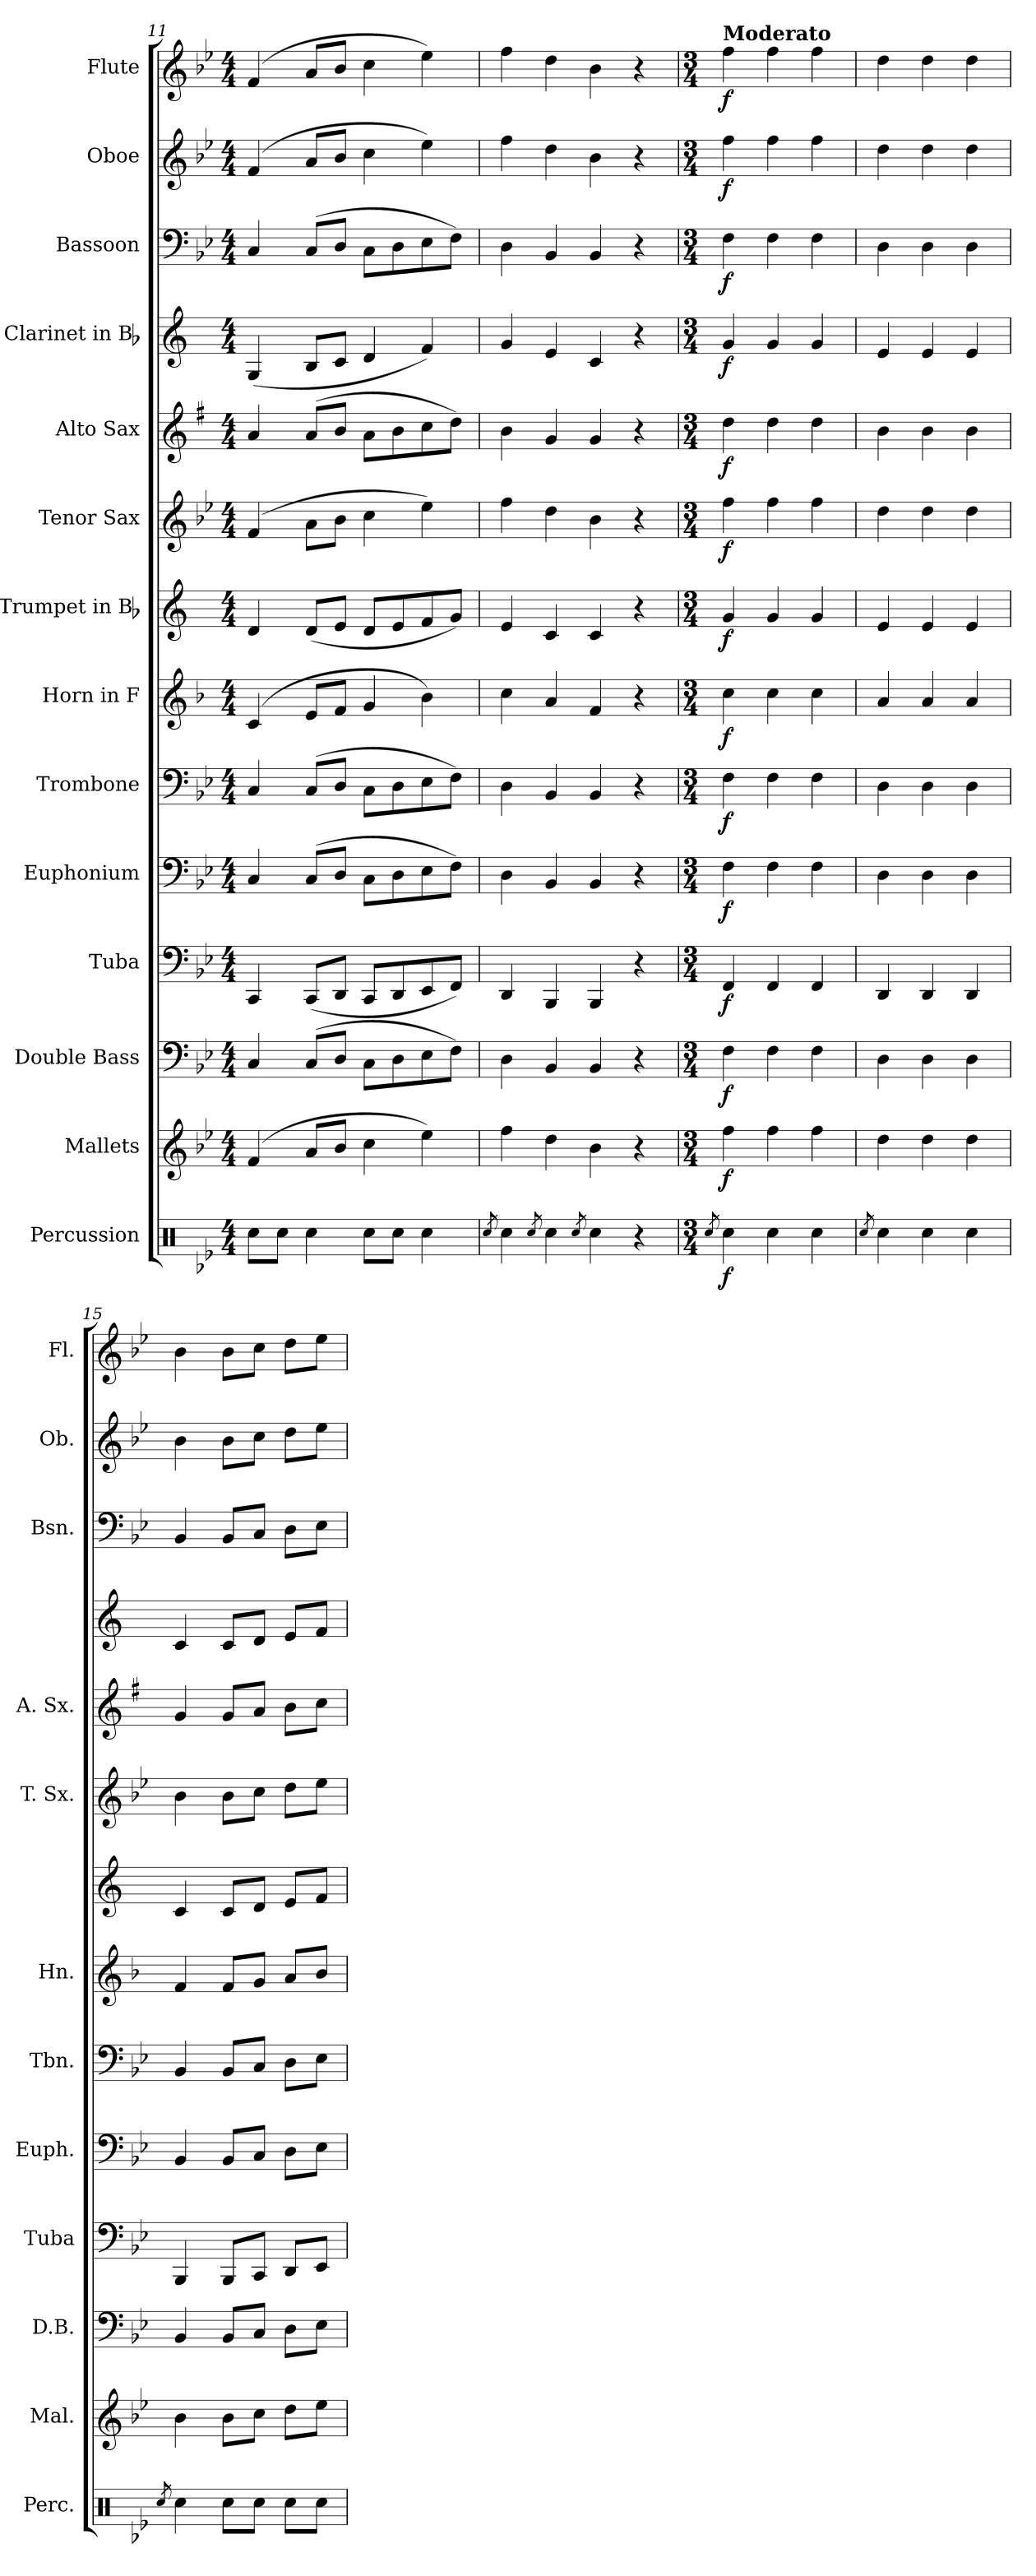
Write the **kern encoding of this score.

**kern	**dynam	**kern	**dynam	**kern	**dynam	**kern	**dynam	**kern	**dynam	**kern	**dynam	**kern	**dynam	**kern	**dynam	**kern	**dynam	**kern	**dynam	**kern	**dynam	**kern	**dynam	**kern	**dynam	**kern	**dynam
*part14	*part14	*part13	*part13	*part12	*part12	*part11	*part11	*part10	*part10	*part9	*part9	*part8	*part8	*part7	*part7	*part6	*part6	*part5	*part5	*part4	*part4	*part3	*part3	*part2	*part2	*part1	*part1
*staff14	*staff14	*staff13	*staff13	*staff12	*staff12	*staff11	*staff11	*staff10	*staff10	*staff9	*staff9	*staff8	*staff8	*staff7	*staff7	*staff6	*staff6	*staff5	*staff5	*staff4	*staff4	*staff3	*staff3	*staff2	*staff2	*staff1	*staff1
*I"Percussion	*	*I"Mallets	*	*I"Double Bass	*	*I"Tuba	*	*I"Euphonium	*	*I"Trombone	*	*I"Horn in F	*	*I"Trumpet in Bb	*	*I"Tenor Sax	*	*I"Alto Sax	*	*I"Clarinet in Bb	*	*I"Bassoon	*	*I"Oboe	*	*I"Flute	*
*I'Perc.	*	*I'Mal.	*	*I'D.B.	*	*I'Tuba	*	*I'Euph.	*	*I'Tbn.	*	*I'Hn.	*	*	*	*I'T. Sx.	*	*I'A. Sx.	*	*	*	*I'Bsn.	*	*I'Ob.	*	*I'Fl.	*
*clefX	*	*clefG2	*	*clefF4	*	*clefF4	*	*clefF4	*	*clefF4	*	*clefG2	*	*clefG2	*	*clefG2	*	*clefG2	*	*clefG2	*	*clefF4	*	*clefG2	*	*clefG2	*
*	*	*	*	*ITrd7c12	*	*	*	*	*	*	*	*ITrd4c7	*	*ITrd1c2	*	*ITrd8c14	*	*ITrd5c9	*	*ITrd1c2	*	*	*	*	*	*	*
*k[b-e-]	*	*k[b-e-]	*	*k[b-e-]	*	*k[b-e-]	*	*k[b-e-]	*	*k[b-e-]	*	*k[b-e-]	*	*k[b-e-]	*	*k[b-e-]	*	*k[b-e-]	*	*k[b-e-]	*	*k[b-e-]	*	*k[b-e-]	*	*k[b-e-]	*
*B-:	*	*B-:	*	*B-:	*	*B-:	*	*B-:	*	*B-:	*	*B-:	*	*B-:	*	*B-:	*	*B-:	*	*B-:	*	*B-:	*	*B-:	*	*B-:	*
*M4/4	*	*M4/4	*	*M4/4	*	*M4/4	*	*M4/4	*	*M4/4	*	*M4/4	*	*M4/4	*	*M4/4	*	*M4/4	*	*M4/4	*	*M4/4	*	*M4/4	*	*M4/4	*
=11	=11	=11	=11	=11	=11	=11	=11	=11	=11	=11	=11	=11	=11	=11	=11	=11	=11	=11	=11	=11	=11	=11	=11	=11	=11	=11	=11
8Rcc\L	.	(4f/	.	4CC/	.	4CC/	.	4C/	.	4C/	.	(4F/	.	4c/	.	(4F/	.	4c/	.	(<4F/	.	4C/	.	(4f/	.	(4f/	.
8Rcc\J	.	.	.	.	.	.	.	.	.	.	.	.	.	.	.	.	.	.	.	.	.	.	.	.	.	.	.
4Rcc\	.	8a/L	.	(>8CC/L	.	(<8CC/L	.	(>8C/L	.	(>8C/L	.	8A/L	.	(<8c/L	.	8A\L	.	(>8c/L	.	8A/L	.	(>8C/L	.	8a/L	.	8a/L	.
.	.	8b-/J	.	8DD/J	.	8DD/J	.	8D/J	.	8D/J	.	8B-/J	.	8d/J	.	8B-\J	.	8d/J	.	8B-/J	.	8D/J	.	8b-/J	.	8b-/J	.
8Rcc\L	.	4cc\	.	8CC\L	.	8CC/L	.	8C\L	.	8C\L	.	4c/	.	8c/L	.	4c\	.	8c\L	.	4c/	.	8C\L	.	4cc\	.	4cc\	.
8Rcc\J	.	.	.	8DD\	.	8DD/	.	8D\	.	8D\	.	.	.	8d/	.	.	.	8d\	.	.	.	8D\	.	.	.	.	.
4Rcc\	.	4ee-\)	.	8EE-\	.	8EE-/	.	8E-\	.	8E-\	.	4e-\)	.	8e-/	.	4e-\)	.	8e-\	.	4e-/)	.	8E-\	.	4ee-\)	.	4ee-\)	.
.	.	.	.	8FF\J)	.	8FF/J)	.	8F\J)	.	8F\J)	.	.	.	8f/J)	.	.	.	8f\J)	.	.	.	8F\J)	.	.	.	.	.
=12	=12	=12	=12	=12	=12	=12	=12	=12	=12	=12	=12	=12	=12	=12	=12	=12	=12	=12	=12	=12	=12	=12	=12	=12	=12	=12	=12
8qRcc/	.	.	.	.	.	.	.	.	.	.	.	.	.	.	.	.	.	.	.	.	.	.	.	.	.	.	.
4Rcc\	.	4ff\	.	4DD\	.	4DD/	.	4D\	.	4D\	.	4f\	.	4d/	.	4f\	.	4d\	.	4f/	.	4D\	.	4ff\	.	4ff\	.
8qRcc/	.	.	.	.	.	.	.	.	.	.	.	.	.	.	.	.	.	.	.	.	.	.	.	.	.	.	.
4Rcc\	.	4dd\	.	4BBB-/	.	4BBB-/	.	4BB-/	.	4BB-/	.	4d/	.	4B-/	.	4d\	.	4B-/	.	4d/	.	4BB-/	.	4dd\	.	4dd\	.
8qRcc/	.	.	.	.	.	.	.	.	.	.	.	.	.	.	.	.	.	.	.	.	.	.	.	.	.	.	.
4Rcc\	.	4b-\	.	4BBB-/	.	4BBB-/	.	4BB-/	.	4BB-/	.	4B-/	.	4B-/	.	4B-\	.	4B-/	.	4B-/	.	4BB-/	.	4b-\	.	4b-\	.
4r	.	4r	.	4r	.	4r	.	4r	.	4r	.	4r	.	4r	.	4r	.	4r	.	4r	.	4r	.	4r	.	4r	.
!!LO:PB:g=z
=13	=13	=13	=13	=13	=13	=13	=13	=13	=13	=13	=13	=13	=13	=13	=13	=13	=13	=13	=13	=13	=13	=13	=13	=13	=13	=13	=13
*M3/4	*	*M3/4	*	*M3/4	*	*M3/4	*	*M3/4	*	*M3/4	*	*M3/4	*	*M3/4	*	*M3/4	*	*M3/4	*	*M3/4	*	*M3/4	*	*M3/4	*	*M3/4	*
*	*	*	*	*	*	*	*	*	*	*	*	*	*	*	*	*	*	*	*	*	*	*	*	*	*	*MM100	*
8qRcc/	.	.	.	.	.	.	.	.	.	.	.	.	.	.	.	.	.	.	.	.	.	.	.	.	.	.	.
!	!	!	!	!	!	!	!	!	!	!	!	!	!	!	!	!	!	!	!	!	!	!	!	!	!	!LO:TX:a:B:t=Moderato	!
!	!LO:DY:b	!	!LO:DY:b	!	!LO:DY:b	!	!LO:DY:b	!	!LO:DY:b	!	!LO:DY:b	!	!LO:DY:b	!	!LO:DY:b	!	!LO:DY:b	!	!LO:DY:b	!	!LO:DY:b	!	!LO:DY:b	!	!LO:DY:b	!	!LO:DY:b
4Rcc\	f	4ff\	f	4FF\	f	4FF/	f	4F\	f	4F\	f	4f\	f	4f/	f	4f\	f	4f\	f	4f/	f	4F\	f	4ff\	f	4ff\	f
4Rcc\	.	4ff\	.	4FF\	.	4FF/	.	4F\	.	4F\	.	4f\	.	4f/	.	4f\	.	4f\	.	4f/	.	4F\	.	4ff\	.	4ff\	.
4Rcc\	.	4ff\	.	4FF\	.	4FF/	.	4F\	.	4F\	.	4f\	.	4f/	.	4f\	.	4f\	.	4f/	.	4F\	.	4ff\	.	4ff\	.
=14	=14	=14	=14	=14	=14	=14	=14	=14	=14	=14	=14	=14	=14	=14	=14	=14	=14	=14	=14	=14	=14	=14	=14	=14	=14	=14	=14
8qRcc/	.	.	.	.	.	.	.	.	.	.	.	.	.	.	.	.	.	.	.	.	.	.	.	.	.	.	.
4Rcc\	.	4dd\	.	4DD\	.	4DD/	.	4D\	.	4D\	.	4d/	.	4d/	.	4d\	.	4d\	.	4d/	.	4D\	.	4dd\	.	4dd\	.
4Rcc\	.	4dd\	.	4DD\	.	4DD/	.	4D\	.	4D\	.	4d/	.	4d/	.	4d\	.	4d\	.	4d/	.	4D\	.	4dd\	.	4dd\	.
4Rcc\	.	4dd\	.	4DD\	.	4DD/	.	4D\	.	4D\	.	4d/	.	4d/	.	4d\	.	4d\	.	4d/	.	4D\	.	4dd\	.	4dd\	.
=15	=15	=15	=15	=15	=15	=15	=15	=15	=15	=15	=15	=15	=15	=15	=15	=15	=15	=15	=15	=15	=15	=15	=15	=15	=15	=15	=15
8qRcc/	.	.	.	.	.	.	.	.	.	.	.	.	.	.	.	.	.	.	.	.	.	.	.	.	.	.	.
4Rcc\	.	4b-\	.	4BBB-/	.	4BBB-/	.	4BB-/	.	4BB-/	.	4B-/	.	4B-/	.	4B-\	.	4B-/	.	4B-/	.	4BB-/	.	4b-\	.	4b-\	.
8Rcc\L	.	8b-\L	.	8BBB-/L	.	8BBB-/L	.	8BB-/L	.	8BB-/L	.	8B-/L	.	8B-/L	.	8B-\L	.	8B-/L	.	8B-/L	.	8BB-/L	.	8b-\L	.	8b-\L	.
8Rcc\J	.	8cc\J	.	8CC/J	.	8CC/J	.	8C/J	.	8C/J	.	8c/J	.	8c/J	.	8c\J	.	8c/J	.	8c/J	.	8C/J	.	8cc\J	.	8cc\J	.
8Rcc\L	.	8dd\L	.	8DD\L	.	8DD/L	.	8D\L	.	8D\L	.	8d/L	.	8d/L	.	8d\L	.	8d\L	.	8d/L	.	8D\L	.	8dd\L	.	8dd\L	.
8Rcc\J	.	8ee-\J	.	8EE-\J	.	8EE-/J	.	8E-\J	.	8E-\J	.	8e-/J	.	8e-/J	.	8e-\J	.	8e-\J	.	8e-/J	.	8E-\J	.	8ee-\J	.	8ee-\J	.
=	=	=	=	=	=	=	=	=	=	=	=	=	=	=	=	=	=	=	=	=	=	=	=	=	=	=	=
*-	*-	*-	*-	*-	*-	*-	*-	*-	*-	*-	*-	*-	*-	*-	*-	*-	*-	*-	*-	*-	*-	*-	*-	*-	*-	*-	*-
